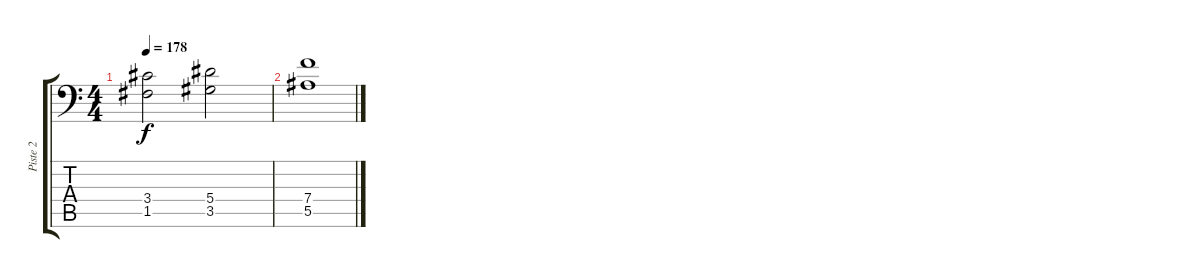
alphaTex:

\track ("Piste 2" "Piste 2") {instrument distortionguitar}
\staff {score tabs}
\tuning (C4 G3 Eb3 Bb2 F2 Bb1) {hide}
\ts (4 4)
\tempo 178
\clef f4
\ks c
(3.4 1.5).2{dy f} (5.4 3.5).2 |
(7.4 5.5).1
